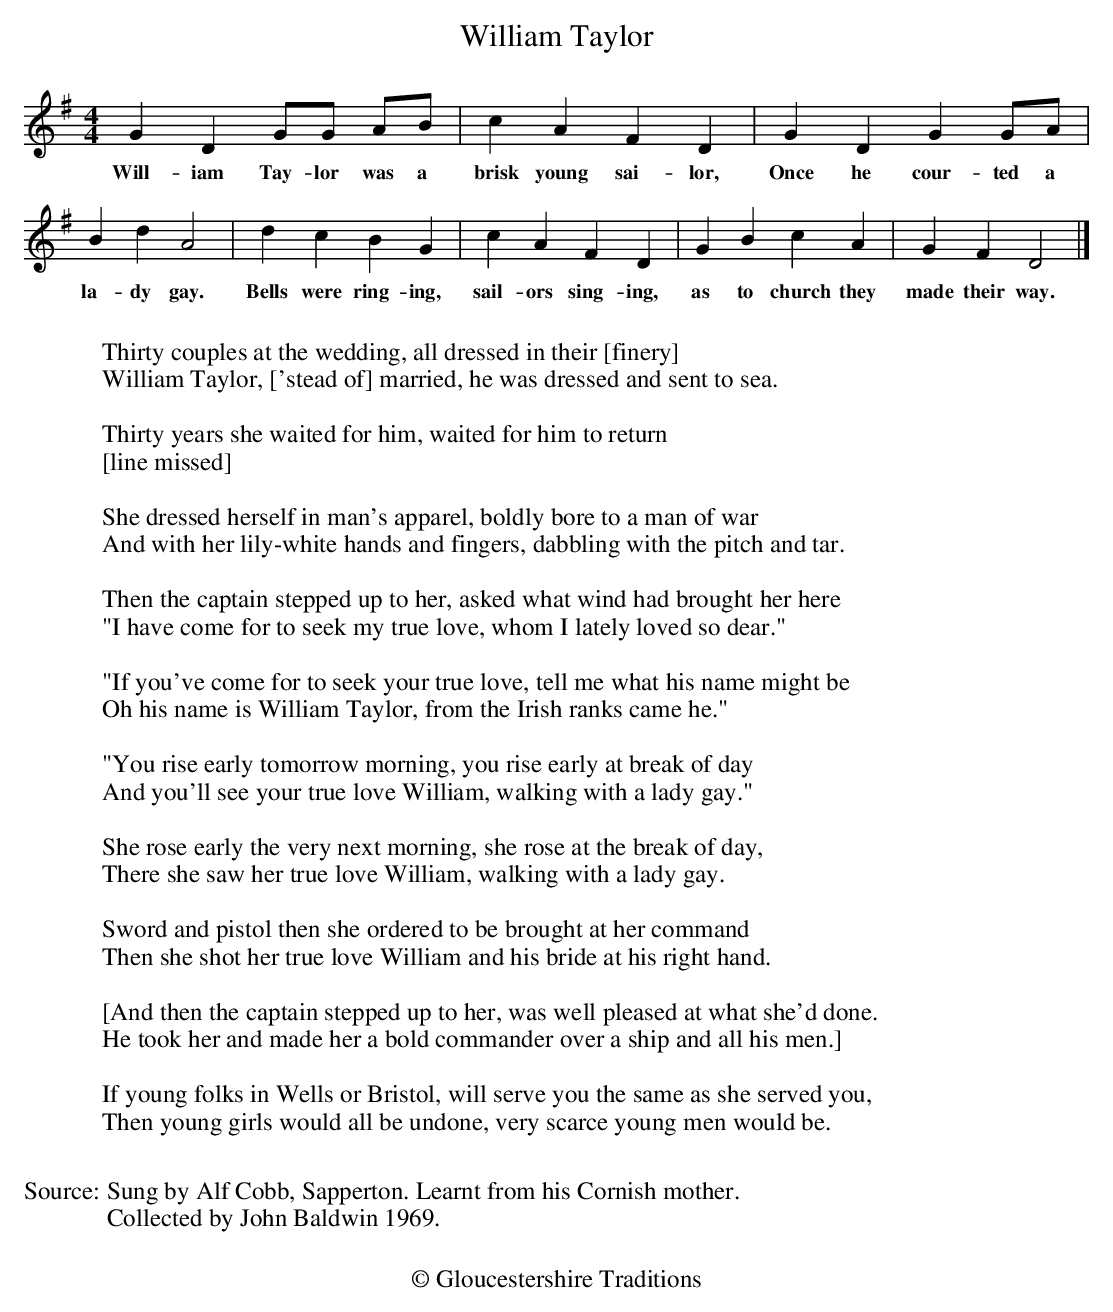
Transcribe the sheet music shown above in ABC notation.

X:1
T: William Taylor
M: 4/4
L: 1/4
K: G
GDG/G/ A/B/|cAFD|GDGG/A/|
w:Will-iam Tay-lor was a brisk young sai-lor, Once he cour-ted a
BdA2|dcBG|cAFD|GBcA|GFD2|]
w:la-dy gay. Bells were ring-ing, sail-ors sing-ing, as to church they made their way.
W:
W:Thirty couples at the wedding, all dressed in their [finery]
W:William Taylor, ['stead of] married, he was dressed and sent to sea.
W:
W:Thirty years she waited for him, waited for him to return
W: [line missed]
W:
W: She dressed herself in man's apparel, boldly bore to a man of war
W:And with her lily-white hands and fingers, dabbling with the pitch and tar.
W:
W:Then the captain stepped up to her, asked what wind had brought her here
W:"I have come for to seek my true love, whom I lately loved so dear."
W:
W:"If you've come for to seek your true love, tell me what his name might be
W:Oh his name is William Taylor, from the Irish ranks came he."
W:
W:"You rise early tomorrow morning, you rise early at break of day
W:And you'll see your true love William, walking with a lady gay."
W:
W:She rose early the very next morning, she rose at the break of day,
W:There she saw her true love William, walking with a lady gay.
W:
W:Sword and pistol then she ordered to be brought at her command
W:Then she shot her true love William and his bride at his right hand.
W:
W:[And then the captain stepped up to her, was well pleased at what she'd done.
W:He took her and made her a bold commander over a ship and all his men.]
W:
W:If young folks in Wells or Bristol, will serve you the same as she served you,
W:Then young girls would all be undone, very scarce young men would be.
W:
